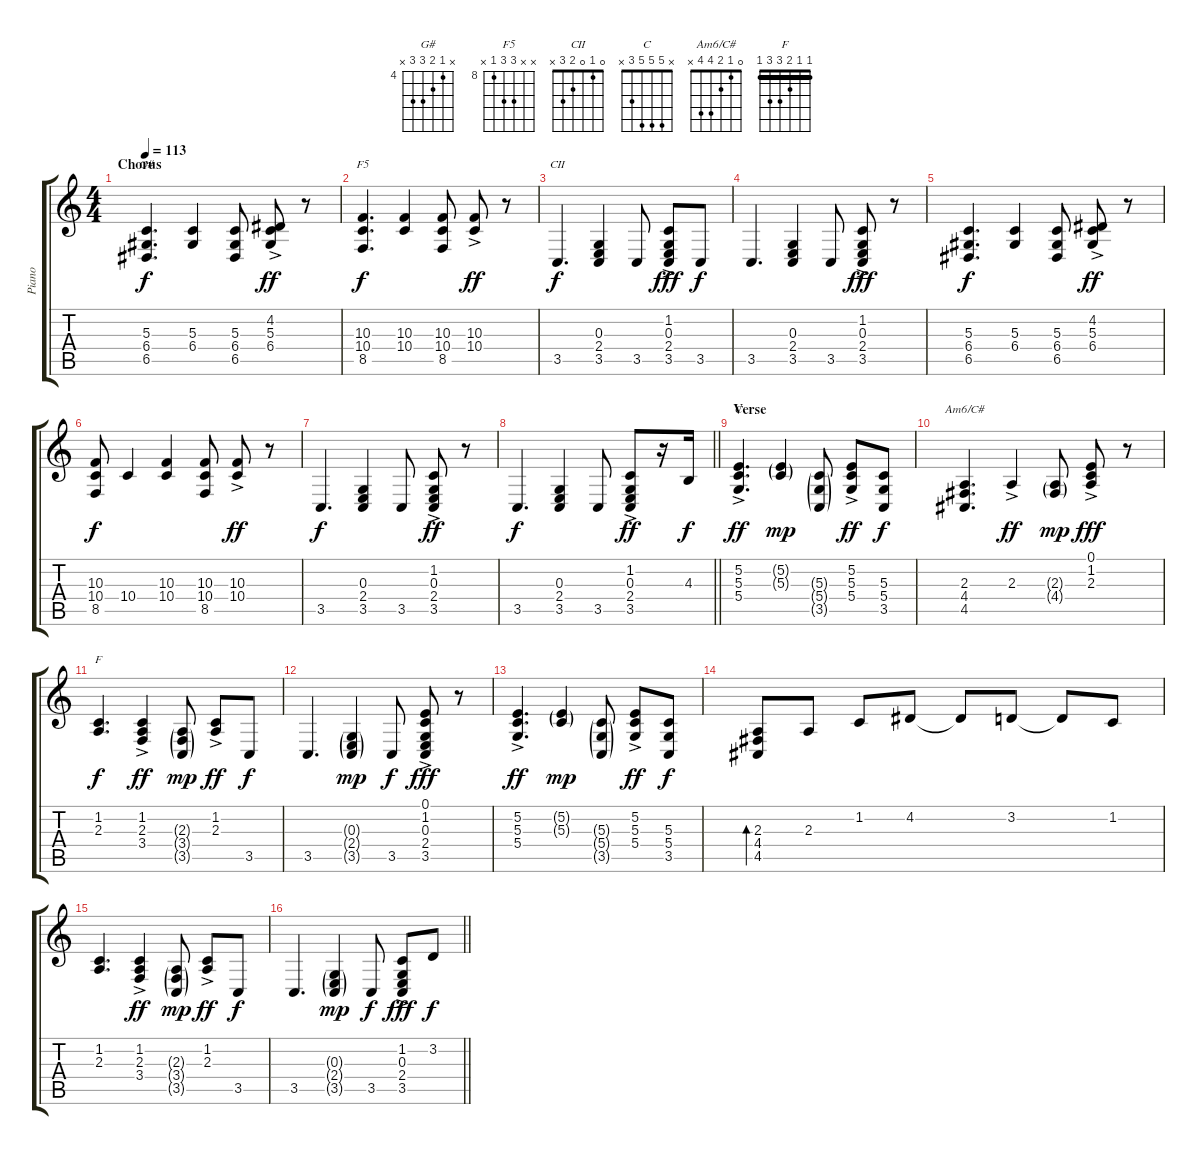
\track ("Piano" "Piano") {instrument electricpiano1}
\staff {score tabs}
\tuning (E4 B3 G3 D3 A2 E2) {hide}
\chord ("G#" x 4 5 6 6 x) {firstfret 4}
\chord ("F5" x x 10 10 8 x) {firstfret 8}
\chord ("CII" 0 1 0 2 3 x)
\chord ("C" x 5 5 5 3 x)
\chord ("Am6/C#" 0 1 2 4 4 x)
\chord ("F" 1 1 2 3 3 1) {barre 1}
\ts (4 4)
\section ("" "Chorus")
\tempo 113
\clef g2
\ks c
(5.3 6.4 6.5).4{d ch "G#" dy f} (5.3 6.4).4 (5.3 6.4 6.5).8 (4.2{ac} 5.3{ac} 6.4{ac}).8{dy ff} r.8 |
(10.3 10.4 8.5).4{d ch "F5" dy f} (10.3 10.4).4 (10.3 10.4 8.5).8 (10.3{ac} 10.4{ac}).8{dy ff} r.8 |
3.5.4{d ch "CII" dy f} (0.3 2.4 3.5).4 3.5.8 (1.2{ac} 0.3{ac} 2.4{ac} 3.5{ac}).8{dy fff} 3.5.8{dy f} |
3.5.4{d} (0.3 2.4 3.5).4 3.5.8 (1.2{ac} 0.3{ac} 2.4{ac} 3.5{ac}).8{dy fff} r.8 |
(5.3 6.4 6.5).4{d dy f} (5.3 6.4).4 (5.3 6.4 6.5).8 (4.2{ac} 5.3{ac} 6.4{ac}).8{dy ff} r.8 |
(10.3 10.4 8.5).8{dy f} 10.4.4 (10.3 10.4).4 (10.3 10.4 8.5).8 (10.3{ac} 10.4{ac}).8{dy ff} r.8 |
3.5.4{d dy f} (0.3 2.4 3.5).4 3.5.8 (1.2{ac} 0.3{ac} 2.4{ac} 3.5{ac}).8{dy ff} r.8 |
\barLineRight lightlight
3.5.4{d dy f} (0.3 2.4 3.5).4 3.5.8 (1.2{ac} 0.3{ac} 2.4{ac} 3.5{ac}).8{dy ff} r.16 4.3.16{dy f} |
\section ("" "Verse")
(5.2{ac} 5.3{ac} 5.4{ac}).4{d ch "C" dy ff} (5.2{g} 5.3{g}).4{dy mp} (5.3{g} 5.4{g} 3.5{g}).8 (5.2{ac} 5.3{ac} 5.4{ac}).8{dy ff} (5.3 5.4 3.5).8{dy f} |
(2.3 4.4 4.5).4{d ch "Am6/C#"} 2.3{ac}.4{dy ff} (2.3{g} 4.4{g}).8{dy mp} (0.1{ac} 1.2{ac} 2.3{ac}).8{dy fff} r.8 |
(1.2 2.3).4{d ch "F" dy f} (1.2{ac} 2.3{ac} 3.4{ac}).4{dy ff} (2.3{g} 3.4{g} 3.5{g}).8{dy mp} (1.2{ac} 2.3{ac}).8{dy ff} 3.5.8{dy f} |
3.5.4{d} (0.3{g} 2.4{g} 3.5{g}).4{dy mp} 3.5.8{dy f} (0.1{ac} 1.2{ac} 0.3{ac} 2.4{ac} 3.5{ac}).8{dy fff} r.8 |
(5.2{ac} 5.3{ac} 5.4{ac}).4{d dy ff} (5.2{g} 5.3{g}).4{dy mp} (5.3{g} 5.4{g} 3.5{g}).8 (5.2{ac} 5.3{ac} 5.4{ac}).8{dy ff} (5.3 5.4 3.5).8{dy f} |
(2.3 4.4 4.5).8{bd 240} 2.3.8 1.2.8 4.2.8 4.2{t}.8 3.2.8 3.2{t}.8 1.2.8 |
(1.2 2.3).4{d} (1.2{ac} 2.3{ac} 3.4{ac}).4{dy ff} (2.3{g} 3.4{g} 3.5{g}).8{dy mp} (1.2{ac} 2.3{ac}).8{dy ff} 3.5.8{dy f} |
\barLineRight lightlight
3.5.4{d} (0.3{g} 2.4{g} 3.5{g}).4{dy mp} 3.5.8{dy f} (1.2{ac} 0.3{ac} 2.4{ac} 3.5{ac}).8{dy fff} 3.2.8{dy f}
